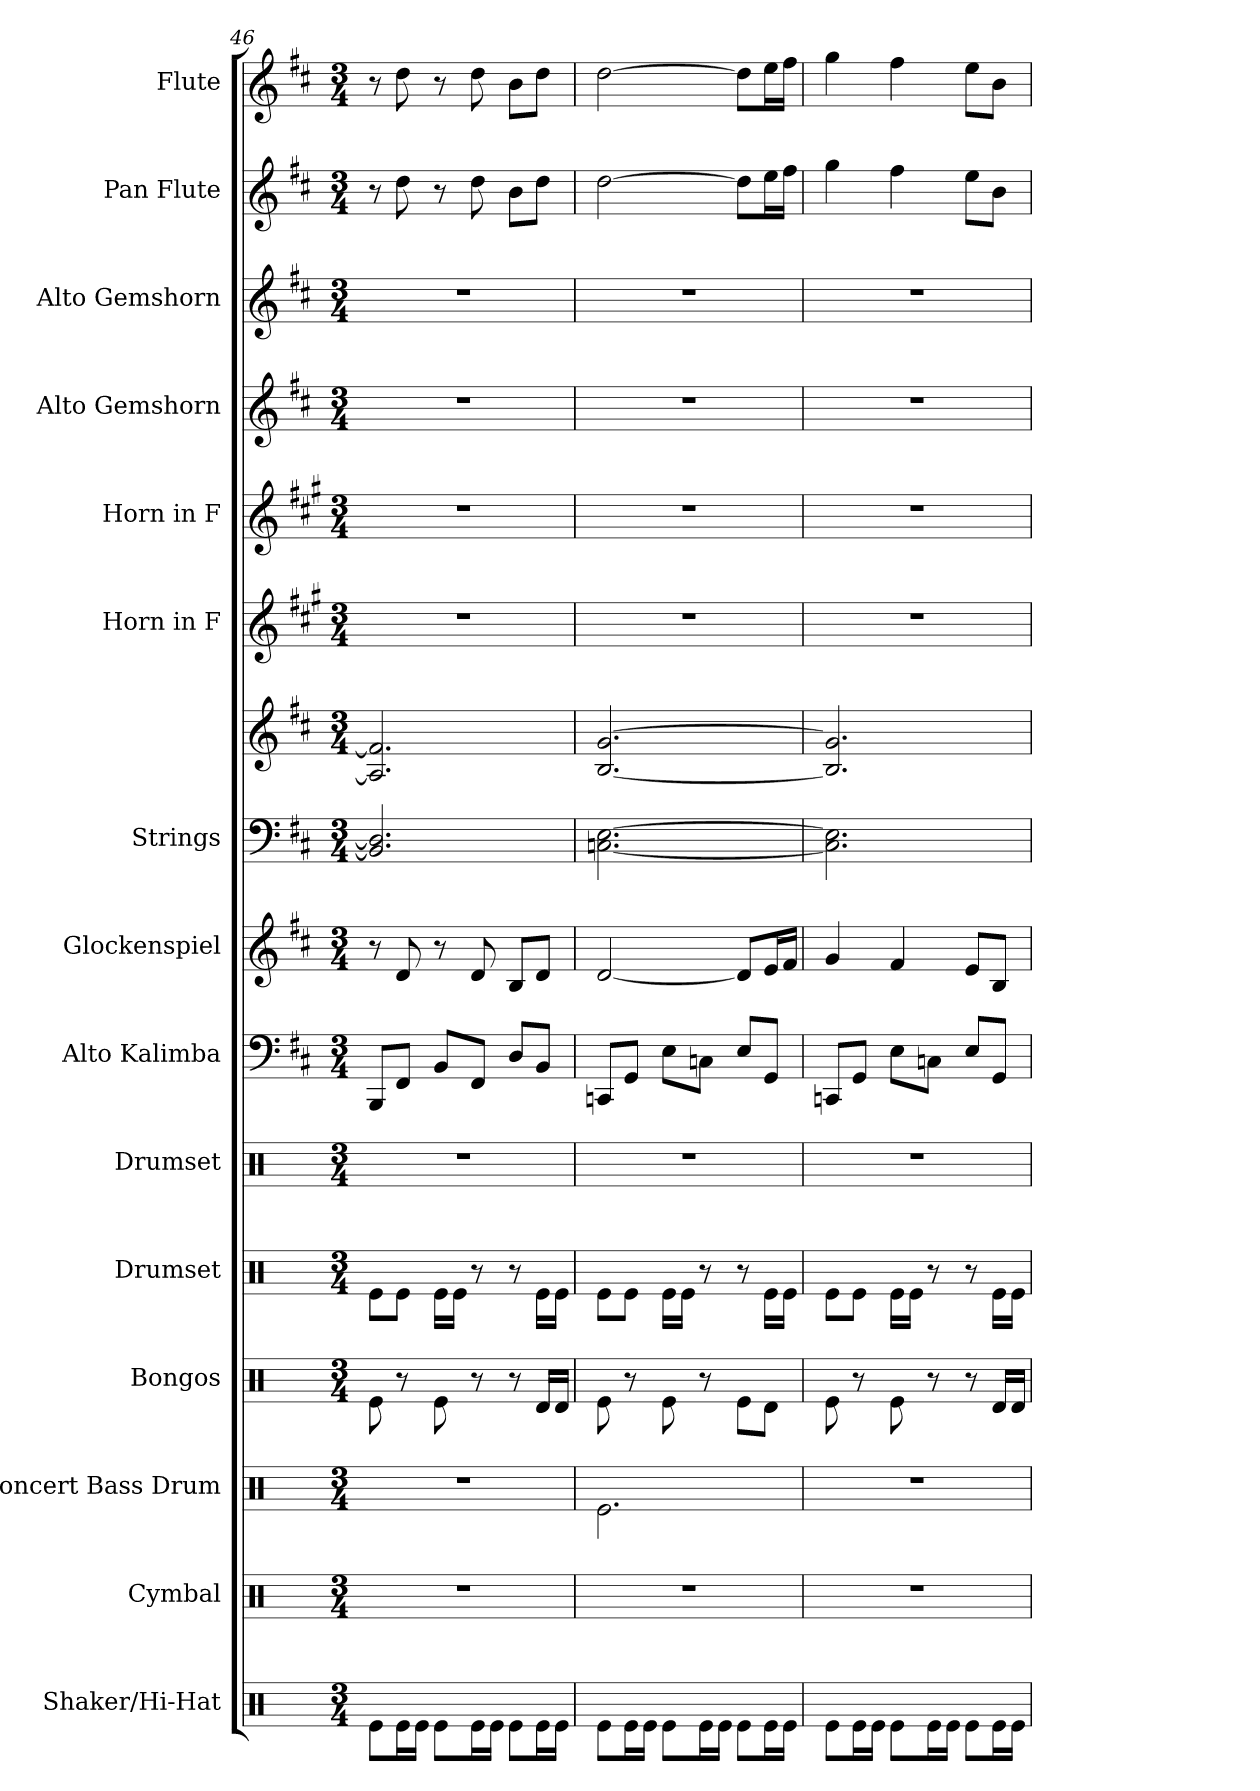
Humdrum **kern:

**kern	**kern	**kern	**kern	**kern	**kern	**kern	**kern	**kern	**kern	**kern	**kern	**kern	**kern	**kern	**kern
*part15	*part14	*part13	*part12	*part11	*part10	*part9	*part8	*part7	*part7	*part6	*part5	*part4	*part3	*part2	*part1
*staff16	*staff15	*staff14	*staff13	*staff12	*staff11	*staff10	*staff9	*staff8	*staff7	*staff6	*staff5	*staff4	*staff3	*staff2	*staff1
*I"Shaker/Hi-Hat	*I"Cymbal	*I"Concert Bass Drum	*I"Bongos	*I"Drumset	*I"Drumset	*I"Alto Kalimba	*I"Glockenspiel	*I"Strings	*	*I"Horn in F	*I"Horn in F	*I"Alto Gemshorn	*I"Alto Gemshorn	*I"Pan Flute	*I"Flute
*I'Sh/HH	*I'Cym.	*I'Con. BD	*I'Bon.	*I'D. Set	*I'D. Set	*I'A. Kal.	*I'Glock.	*I'St.	*	*	*	*I'A. Gh.	*I'A. Gh.	*I'Pn. Fl.	*I'Fl.
*clefX	*clefX	*clefX	*clefX	*clefX	*clefX	*clefF4	*clefG2	*clefF4	*clefG2	*clefG2	*clefG2	*clefG2	*clefG2	*clefG2	*clefG2
*	*	*	*	*	*	*	*ITrd-14c-24	*	*	*ITrd4c7	*ITrd4c7	*	*	*	*
*k[]	*k[]	*k[]	*k[]	*k[]	*k[]	*k[f#c#]	*k[f#c#]	*k[f#c#]	*k[f#c#]	*k[f#c#]	*k[f#c#]	*k[f#c#]	*k[f#c#]	*k[f#c#]	*k[f#c#]
*M3/4	*M3/4	*M3/4	*M3/4	*M3/4	*M3/4	*M3/4	*M3/4	*M3/4	*M3/4	*M3/4	*M3/4	*M3/4	*M3/4	*M3/4	*M3/4
=46	=46	=46	=46	=46	=46	=46	=46	=46	=46	=46	=46	=46	=46	=46	=46
8Re\L	2.r	2.r	8Re\	8Re\L	2.r	8BBB/L	8r	2.BB/] 2.D/]	2.A/] 2.f#/]	2.r	2.r	2.r	2.r	8r	8r
16Re\L	.	.	8r	8Re\J	.	8FF#/J	8ddd/	.	.	.	.	.	.	8dd\	8dd\
16Re\JJ	.	.	.	.	.	.	.	.	.	.	.	.	.	.	.
8Re\L	.	.	8Re\	16Re\LL	.	8BB/L	8r	.	.	.	.	.	.	8r	8r
.	.	.	.	16Re\JJ	.	.	.	.	.	.	.	.	.	.	.
16Re\L	.	.	8r	8r	.	8FF#/J	8ddd/	.	.	.	.	.	.	8dd\	8dd\
16Re\JJ	.	.	.	.	.	.	.	.	.	.	.	.	.	.	.
8Re\L	.	.	8r	8r	.	8D/L	8bb/L	.	.	.	.	.	.	8b\L	8b\L
16Re\L	.	.	16Rd/LL	16Re\LL	.	8BB/J	8ddd/J	.	.	.	.	.	.	8dd\J	8dd\J
16Re\JJ	.	.	16Rd/JJ	16Re\JJ	.	.	.	.	.	.	.	.	.	.	.
=47	=47	=47	=47	=47	=47	=47	=47	=47	=47	=47	=47	=47	=47	=47	=47
8Re\L	2.r	2.Re\	8Re\	8Re\L	2.r	8CCn/L	[2ddd/	[2.Cn\ [2.E\	[2.B/ [2.g/	2.r	2.r	2.r	2.r	[2dd\	[2dd\
16Re\L	.	.	8r	8Re\J	.	8GG/J	.	.	.	.	.	.	.	.	.
16Re\JJ	.	.	.	.	.	.	.	.	.	.	.	.	.	.	.
8Re\L	.	.	8Re\	16Re\LL	.	8E\L	.	.	.	.	.	.	.	.	.
.	.	.	.	16Re\JJ	.	.	.	.	.	.	.	.	.	.	.
16Re\L	.	.	8r	8r	.	8Cn\J	.	.	.	.	.	.	.	.	.
16Re\JJ	.	.	.	.	.	.	.	.	.	.	.	.	.	.	.
8Re\L	.	.	8Re\L	8r	.	8E/L	8ddd/L]	.	.	.	.	.	.	8dd\L]	8dd\L]
16Re\L	.	.	8Rd\J	16Re\LL	.	8GG/J	16eee/L	.	.	.	.	.	.	16ee\L	16ee\L
16Re\JJ	.	.	.	16Re\JJ	.	.	16fff#/JJ	.	.	.	.	.	.	16ff#\JJ	16ff#\JJ
=48	=48	=48	=48	=48	=48	=48	=48	=48	=48	=48	=48	=48	=48	=48	=48
8Re\L	2.r	2.r	8Re\	8Re\L	2.r	8CCn/L	4ggg/	2.C\] 2.E\]	2.B/] 2.g/]	2.r	2.r	2.r	2.r	4gg\	4gg\
16Re\L	.	.	8r	8Re\J	.	8GG/J	.	.	.	.	.	.	.	.	.
16Re\JJ	.	.	.	.	.	.	.	.	.	.	.	.	.	.	.
8Re\L	.	.	8Re\	16Re\LL	.	8E\L	4fff#/	.	.	.	.	.	.	4ff#\	4ff#\
.	.	.	.	16Re\JJ	.	.	.	.	.	.	.	.	.	.	.
16Re\L	.	.	8r	8r	.	8Cn\J	.	.	.	.	.	.	.	.	.
16Re\JJ	.	.	.	.	.	.	.	.	.	.	.	.	.	.	.
8Re\L	.	.	8r	8r	.	8E/L	8eee/L	.	.	.	.	.	.	8ee\L	8ee\L
16Re\L	.	.	16Rd/LL	16Re\LL	.	8GG/J	8bb/J	.	.	.	.	.	.	8b\J	8b\J
16Re\JJ	.	.	16Rd/JJ	16Re\JJ	.	.	.	.	.	.	.	.	.	.	.
=	=	=	=	=	=	=	=	=	=	=	=	=	=	=	=
*-	*-	*-	*-	*-	*-	*-	*-	*-	*-	*-	*-	*-	*-	*-	*-
